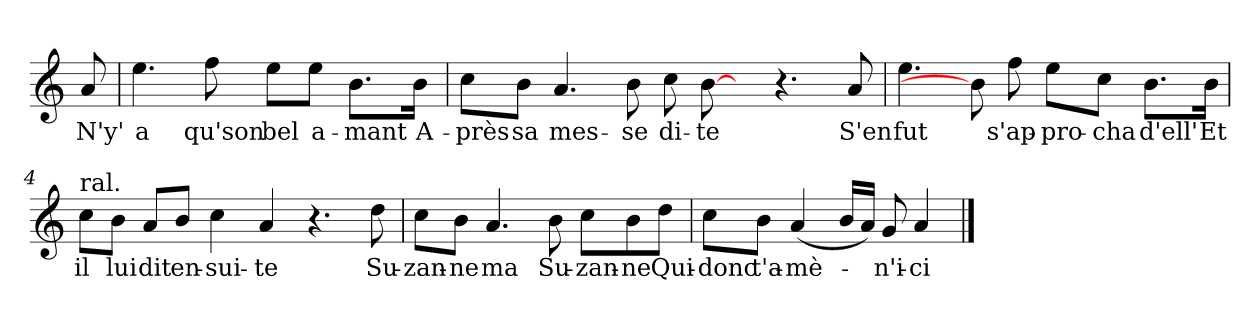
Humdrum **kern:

**kern	**text
*part1	*part1
*staff1	*staff1
*clefG2	*
*k[]	*
*C:	*
=	=
!	!LO:LY:b
8a/	N'y'
=1	=1
!	!LO:LY:b
4.ee\	a
!	!LO:LY:b
8ff\	qu'son
!	!LO:LY:b
8ee\L	bel
!	!LO:LY:b
8ee\J	a-
!	!LO:LY:b
8.b\L	-mant
!	!LO:LY:b
16b\Jk	A-
=2	=2
!	!LO:LY:b
8cc\L	-près
!	!LO:LY:b
8b\J	sa
!	!LO:LY:b
4.a/	mes-
!	!LO:LY:b
8b\	-se
!	!LO:LY:b
8cc\	di-
!	!LO:LY:b
[8b\	-te
8ryy	.
4.r	.
!	!LO:LY:b
8a/	S'en
=3	=3
!	!LO:LY:b
4.ee\	fut
8b\]	.
!	!LO:LY:b
8ff\	s'ap-
!	!LO:LY:b
8ee\L	-pro-
!	!LO:LY:b
8cc\J	-cha
!	!LO:LY:b
8.b\L	d'ell'
!	!LO:LY:b
16b\Jk	Et
!!LO:LB:g=z
=4	=4
!LO:TX:a:t=ral.	!
!	!LO:LY:b
8cc\L	il
!	!LO:LY:b
8b\J	lui
!	!LO:LY:b
8a/L	dit
!	!LO:LY:b
8b/J	en-
!	!LO:LY:b
4cc\	-sui-
!	!LO:LY:b
4a/	-te
4.r	.
!	!LO:LY:b
8dd\	Su-
=5	=5
!	!LO:LY:b
8cc\L	-zan-
!	!LO:LY:b
8b\J	-ne
!	!LO:LY:b
4.a/	ma
!	!LO:LY:b
8b\	Su-
!	!LO:LY:b
8cc\L	-zan-
!	!LO:LY:b
8b\	-ne
!	!LO:LY:b
8dd\J	Qui-
=6	=6
!	!LO:LY:b
8cc\L	-donc
!	!LO:LY:b
8b\J	t'a-
!	!LO:LY:b
(<4a/	-mè-
16b/LL	.
16a/JJ)	.
!	!LO:LY:b
8g/	-n'i-
!	!LO:LY:b
4a/	-ci
==	==
*-	*-
